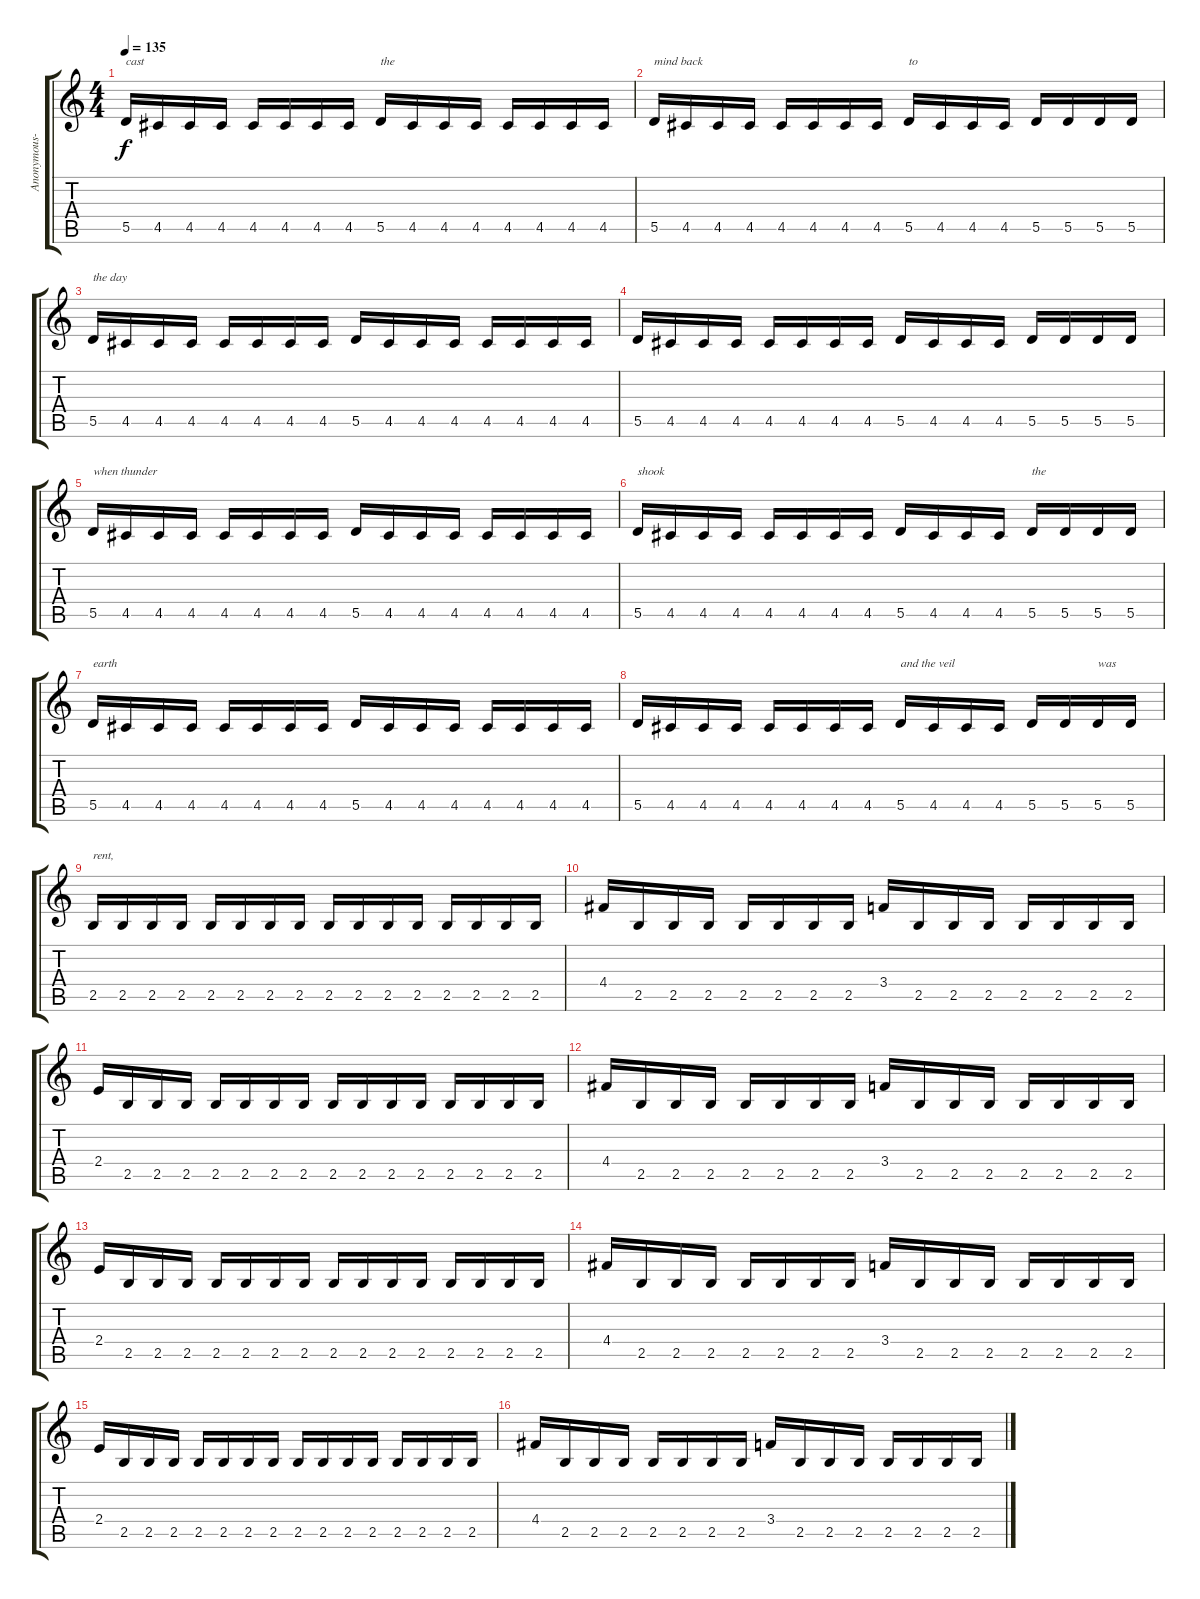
\track ("Anonymous-Guitar I" "Anonymous-") {instrument distortionguitar}
\staff {score tabs}
\tuning (E4 B3 G3 D3 A2 E2) {hide}
\ts (4 4)
\tempo 135
\clef g2
\ks c
5.5.16{txt "cast" dy f} 4.5.16 4.5.16 4.5.16 4.5.16 4.5.16 4.5.16 4.5.16 5.5.16{txt "the"} 4.5.16 4.5.16 4.5.16 4.5.16 4.5.16 4.5.16 4.5.16 |
5.5.16{txt "mind back"} 4.5.16 4.5.16 4.5.16 4.5.16 4.5.16 4.5.16 4.5.16 5.5.16{txt "to"} 4.5.16 4.5.16 4.5.16 5.5.16 5.5.16 5.5.16 5.5.16 |
5.5.16{txt "the day"} 4.5.16 4.5.16 4.5.16 4.5.16 4.5.16 4.5.16 4.5.16 5.5.16 4.5.16 4.5.16 4.5.16 4.5.16 4.5.16 4.5.16 4.5.16 |
5.5.16 4.5.16 4.5.16 4.5.16 4.5.16 4.5.16 4.5.16 4.5.16 5.5.16 4.5.16 4.5.16 4.5.16 5.5.16 5.5.16 5.5.16 5.5.16 |
5.5.16{txt "when thunder"} 4.5.16 4.5.16 4.5.16 4.5.16 4.5.16 4.5.16 4.5.16 5.5.16 4.5.16 4.5.16 4.5.16 4.5.16 4.5.16 4.5.16 4.5.16 |
5.5.16{txt "shook"} 4.5.16 4.5.16 4.5.16 4.5.16 4.5.16 4.5.16 4.5.16 5.5.16 4.5.16 4.5.16 4.5.16 5.5.16{txt "the"} 5.5.16 5.5.16 5.5.16 |
5.5.16{txt "earth"} 4.5.16 4.5.16 4.5.16 4.5.16 4.5.16 4.5.16 4.5.16 5.5.16 4.5.16 4.5.16 4.5.16 4.5.16 4.5.16 4.5.16 4.5.16 |
5.5.16 4.5.16 4.5.16 4.5.16 4.5.16 4.5.16 4.5.16 4.5.16 5.5.16{txt "and the veil"} 4.5.16 4.5.16 4.5.16 5.5.16 5.5.16 5.5.16{txt "was"} 5.5.16 |
2.5.16{txt "rent,"} 2.5.16 2.5.16 2.5.16 2.5.16 2.5.16 2.5.16 2.5.16 2.5.16 2.5.16 2.5.16 2.5.16 2.5.16 2.5.16 2.5.16 2.5.16 |
4.4.16 2.5.16 2.5.16 2.5.16 2.5.16 2.5.16 2.5.16 2.5.16 3.4.16 2.5.16 2.5.16 2.5.16 2.5.16 2.5.16 2.5.16 2.5.16 |
2.4.16 2.5.16 2.5.16 2.5.16 2.5.16 2.5.16 2.5.16 2.5.16 2.5.16 2.5.16 2.5.16 2.5.16 2.5.16 2.5.16 2.5.16 2.5.16 |
4.4.16 2.5.16 2.5.16 2.5.16 2.5.16 2.5.16 2.5.16 2.5.16 3.4.16 2.5.16 2.5.16 2.5.16 2.5.16 2.5.16 2.5.16 2.5.16 |
2.4.16 2.5.16 2.5.16 2.5.16 2.5.16 2.5.16 2.5.16 2.5.16 2.5.16 2.5.16 2.5.16 2.5.16 2.5.16 2.5.16 2.5.16 2.5.16 |
4.4.16 2.5.16 2.5.16 2.5.16 2.5.16 2.5.16 2.5.16 2.5.16 3.4.16 2.5.16 2.5.16 2.5.16 2.5.16 2.5.16 2.5.16 2.5.16 |
2.4.16 2.5.16 2.5.16 2.5.16 2.5.16 2.5.16 2.5.16 2.5.16 2.5.16 2.5.16 2.5.16 2.5.16 2.5.16 2.5.16 2.5.16 2.5.16 |
4.4.16 2.5.16 2.5.16 2.5.16 2.5.16 2.5.16 2.5.16 2.5.16 3.4.16 2.5.16 2.5.16 2.5.16 2.5.16 2.5.16 2.5.16 2.5.16
